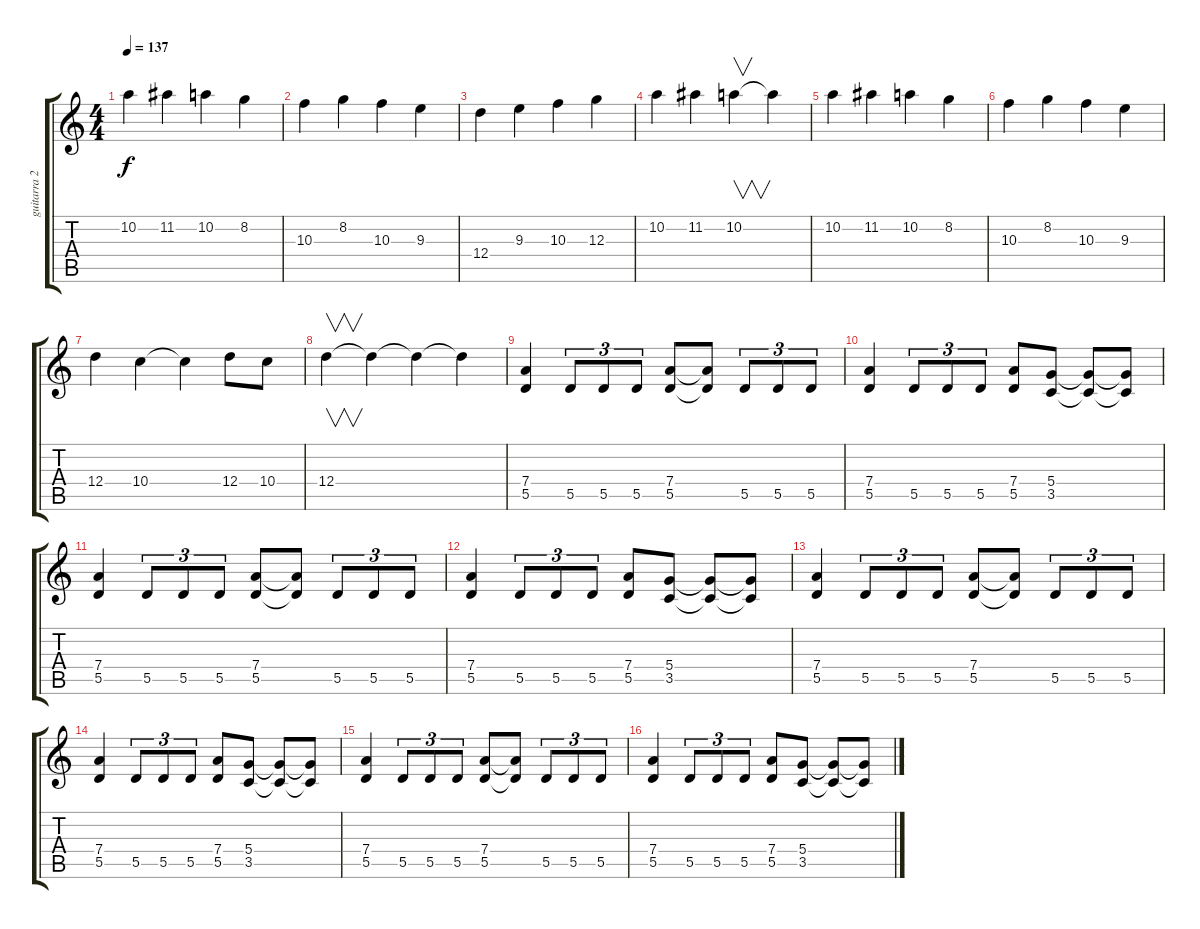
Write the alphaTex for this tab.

\track ("guitarra 2" "guitarra 2") {instrument distortionguitar}
\staff {score tabs}
\tuning (E4 B3 G3 D3 A2 E2) {hide}
\ts (4 4)
\tempo 137
\clef g2
\ks c
10.2.4{dy f} 11.2.4 10.2.4 8.2.4 |
10.3.4 8.2.4 10.3.4 9.3.4 |
12.4.4 9.3.4 10.3.4 12.3.4 |
10.2.4 11.2.4 10.2.4{v} 10.2{t}.4 |
10.2.4 11.2.4 10.2.4 8.2.4 |
10.3.4 8.2.4 10.3.4 9.3.4 |
12.4.4 10.4.4 10.4{t}.4 12.4.8 10.4.8 |
12.4.4{v} 12.4{t}.4 12.4{t}.4 12.4{t}.4 |
(7.4 5.5).4 5.5.8{tu (3 2)} 5.5.8{tu (3 2)} 5.5.8{tu (3 2)} (7.4 5.5).8 (7.4{t} 5.5{t}).8 5.5.8{tu (3 2)} 5.5.8{tu (3 2)} 5.5.8{tu (3 2)} |
(7.4 5.5).4 5.5.8{tu (3 2)} 5.5.8{tu (3 2)} 5.5.8{tu (3 2)} (7.4 5.5).8 (5.4 3.5).8 (5.4{t} 3.5{t}).8 (5.4{t} 3.5{t}).8 |
(7.4 5.5).4 5.5.8{tu (3 2)} 5.5.8{tu (3 2)} 5.5.8{tu (3 2)} (7.4 5.5).8 (7.4{t} 5.5{t}).8 5.5.8{tu (3 2)} 5.5.8{tu (3 2)} 5.5.8{tu (3 2)} |
(7.4 5.5).4 5.5.8{tu (3 2)} 5.5.8{tu (3 2)} 5.5.8{tu (3 2)} (7.4 5.5).8 (5.4 3.5).8 (5.4{t} 3.5{t}).8 (5.4{t} 3.5{t}).8 |
(7.4 5.5).4 5.5.8{tu (3 2)} 5.5.8{tu (3 2)} 5.5.8{tu (3 2)} (7.4 5.5).8 (7.4{t} 5.5{t}).8 5.5.8{tu (3 2)} 5.5.8{tu (3 2)} 5.5.8{tu (3 2)} |
(7.4 5.5).4 5.5.8{tu (3 2)} 5.5.8{tu (3 2)} 5.5.8{tu (3 2)} (7.4 5.5).8 (5.4 3.5).8 (5.4{t} 3.5{t}).8 (5.4{t} 3.5{t}).8 |
(7.4 5.5).4 5.5.8{tu (3 2)} 5.5.8{tu (3 2)} 5.5.8{tu (3 2)} (7.4 5.5).8 (7.4{t} 5.5{t}).8 5.5.8{tu (3 2)} 5.5.8{tu (3 2)} 5.5.8{tu (3 2)} |
(7.4 5.5).4 5.5.8{tu (3 2)} 5.5.8{tu (3 2)} 5.5.8{tu (3 2)} (7.4 5.5).8 (5.4 3.5).8 (5.4{t} 3.5{t}).8 (5.4{t} 3.5{t}).8
